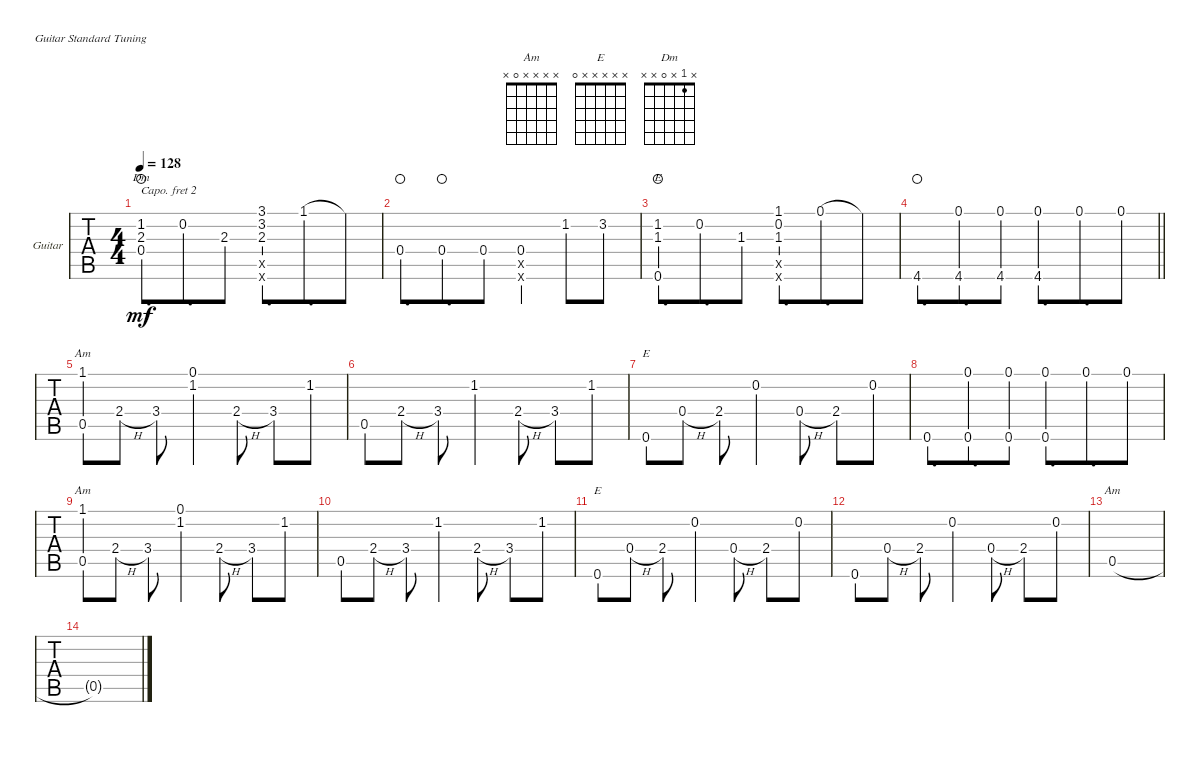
\bracketExtendMode groupsimilarinstruments
\firstSystemTrackNameOrientation horizontal
\otherSystemsTrackNameOrientation horizontal
\track ("" "Guitar") {instrument acousticguitarsteel}
\staff {tabs}
\capo 2
\tuning (E4 B3 G3 D3 A2 E2)
\chord ("Am" 1 x x x x x)
\chord ("E" x x x x x x)
\chord ("Am" 1 x x x 0 x)
\chord ("Dm" x 1 x 0 x x)
\chord ("E" x 1 x x x 0)
\chord ("E" x x x x x 0)
\chord ("Am" x x x x 0 x)
\ts (4 4)
\tempo 128
\clef g2
\ks c
(1.2 0.4 2.3).8{d ch "Dm" dy mf waho beam merge} 0.2.8{d beam merge} 2.3.8 (3.1 3.2 2.3 0.5{x} 0.6{x}).8{d beam merge} 1.1.8{d beam merge} 1.1{t}.8 |
0.4.8{d waho beam merge} 0.4.8{d waho beam merge} 0.4.8 (0.4 0.5{x} 0.6{x}).4 1.2.8{beam merge} 3.2.8 |
(1.2 0.6 1.3).8{d ch "E" waho beam merge} 0.2.8{d beam merge} 1.3.8 (1.1 0.2 1.3 0.5{x} 0.6{x}).8{d beam merge} 0.1.8{d beam merge} 0.1{t}.8 |
\barLineRight lightlight
4.6.8{d waho beam merge} (4.6 0.1).8{d beam merge} (4.6 0.1).8 (4.6 0.1).8{d beam merge} 0.1.8{d beam merge} 0.1.8 |
(1.1 0.5).8{ch "Am"} 2.4{h}.8 3.4.8 (0.1 1.2).4 2.4{h}.8 3.4.8 1.2.8 |
0.5.8 2.4{h}.8 3.4.8 1.2.4 2.4{h}.8 3.4.8 1.2.8 |
0.6.8{ch "E"} 0.4{h}.8 2.4.8 0.2.4 0.4{h}.8 2.4.8 0.2.8 |
0.6.8{d beam merge} (0.1 0.6).8{d beam merge} (0.1 0.6).8 (0.1 0.6).8{d beam merge} 0.1.8{d beam merge} 0.1.8 |
(1.1 0.5).8{ch "Am"} 2.4{h}.8 3.4.8 (0.1 1.2).4 2.4{h}.8 3.4.8 1.2.8 |
0.5.8 2.4{h}.8 3.4.8 1.2.4 2.4{h}.8 3.4.8 1.2.8 |
0.6.8{ch "E"} 0.4{h}.8 2.4.8 0.2.4 0.4{h}.8 2.4.8 0.2.8 |
0.6.8 0.4{h}.8 2.4.8 0.2.4 0.4{h}.8 2.4.8 0.2.8 |
0.5.1{ch "Am"} |
0.5{t}.1
